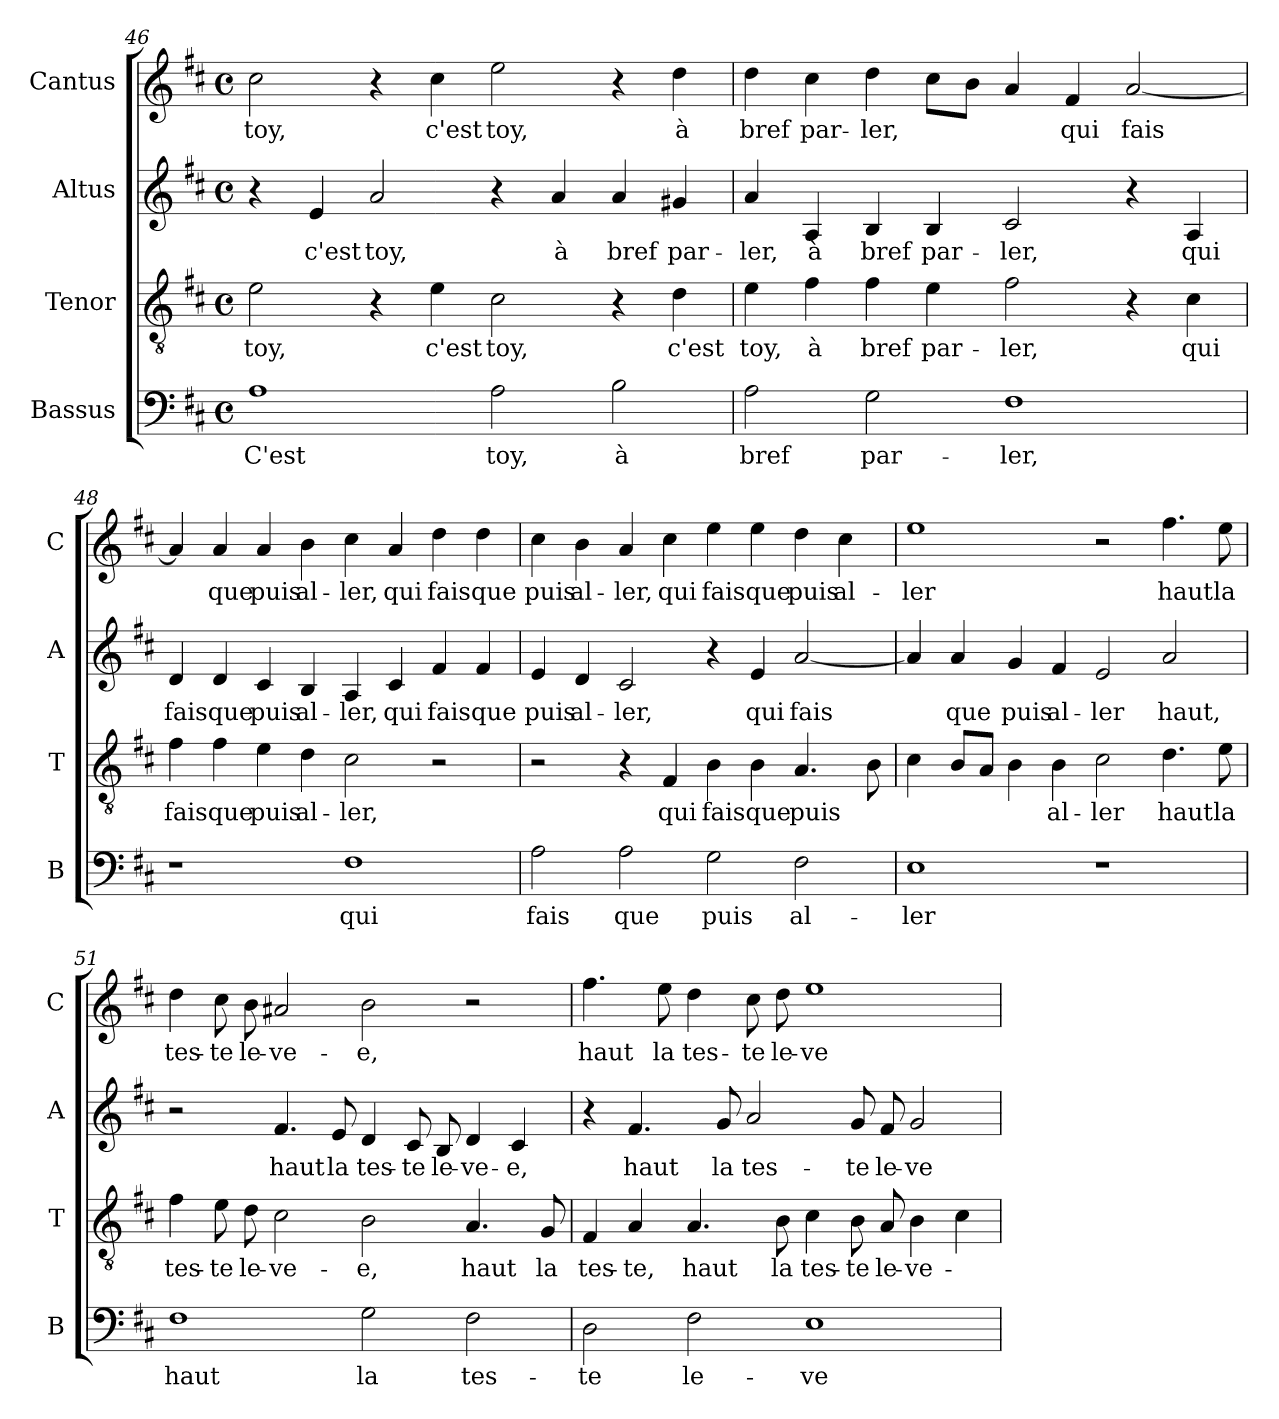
**kern	**text	**kern	**text	**kern	**text	**kern	**text
*part4	*part4	*part3	*part3	*part2	*part2	*part1	*part1
*staff4	*staff4	*staff3	*staff3	*staff2	*staff2	*staff1	*staff1
*I"Bassus	*	*I"Tenor	*	*I"Altus	*	*I"Cantus	*
*I'B	*	*I'T	*	*I'A	*	*I'C	*
*clefF4	*	*clefGv2	*	*clefG2	*	*clefG2	*
*k[f#c#]	*	*k[f#c#]	*	*k[f#c#]	*	*k[f#c#]	*
*D:	*	*D:	*	*D:	*	*D:	*
*M4/4	*	*M4/4	*	*M4/4	*	*M4/4	*
*met(c)	*	*met(c)	*	*met(c)	*	*met(c)	*
=46	=46	=46	=46	=46	=46	=46	=46
!	!LO:LY:b	!	!LO:LY:b	!	!	!	!LO:LY:b
1A	C'est	2e\	toy,	4r	.	2cc#\	toy,
!	!	!	!	!	!LO:LY:b	!	!
.	.	.	.	4e/	c'est	.	.
!	!	!	!	!	!LO:LY:b	!	!
.	.	4r	.	2a/	toy,	4r	.
!	!	!	!LO:LY:b	!	!	!	!LO:LY:b
.	.	4e\	c'est	.	.	4cc#\	c'est
!	!LO:LY:b	!	!LO:LY:b	!	!	!	!LO:LY:b
2A\	toy,	2c#\	toy,	4r	.	2ee\	toy,
!	!	!	!	!	!LO:LY:b	!	!
.	.	.	.	4a/	à	.	.
!	!LO:LY:b	!	!	!	!LO:LY:b	!	!
2B\	à	4r	.	4a/	bref	4r	.
!	!	!	!LO:LY:b	!	!LO:LY:b	!	!LO:LY:b
.	.	4d\	c'est	4g#X/	par-	4dd\	à
!!LO:PB:g=z
=47	=47	=47	=47	=47	=47	=47	=47
!	!LO:LY:b	!	!LO:LY:b	!	!LO:LY:b	!	!LO:LY:b
2A\	bref	4e\	toy,	4a/	-ler,	4dd\	bref
!	!	!	!LO:LY:b	!	!LO:LY:b	!	!LO:LY:b
.	.	4f#\	à	4A/	à	4cc#\	par-
!	!LO:LY:b	!	!LO:LY:b	!	!LO:LY:b	!	!LO:LY:b
2G\	par-	4f#\	bref	4B/	bref	4dd\	-ler,
!	!	!	!LO:LY:b	!	!LO:LY:b	!	!
.	.	4e\	par-	4B/	par-	8cc#\L	.
.	.	.	.	.	.	8b\J	.
!	!LO:LY:b	!	!LO:LY:b	!	!LO:LY:b	!	!
1F#	-ler,	2f#\	-ler,	2c#/	-ler,	4a/	.
!	!	!	!	!	!	!	!LO:LY:b
.	.	.	.	.	.	4f#/	qui
!	!	!	!	!	!	!	!LO:LY:b
.	.	4r	.	4r	.	[2a/	fais
!	!	!	!LO:LY:b	!	!LO:LY:b	!	!
.	.	4c#\	qui	4A/	qui	.	.
=48	=48	=48	=48	=48	=48	=48	=48
!	!	!	!LO:LY:b	!	!LO:LY:b	!	!
1r	.	4f#\	fais	4d/	fais	4a/]	.
!	!	!	!LO:LY:b	!	!LO:LY:b	!	!LO:LY:b
.	.	4f#\	que	4d/	que	4a/	que
!	!	!	!LO:LY:b	!	!LO:LY:b	!	!LO:LY:b
.	.	4e\	puis	4c#/	puis	4a/	puis
!	!	!	!LO:LY:b	!	!LO:LY:b	!	!LO:LY:b
.	.	4d\	al-	4B/	al-	4b\	al-
!	!LO:LY:b	!	!LO:LY:b	!	!LO:LY:b	!	!LO:LY:b
1F#	qui	2c#\	-ler,	4A/	-ler,	4cc#\	-ler,
!	!	!	!	!	!LO:LY:b	!	!LO:LY:b
.	.	.	.	4c#/	qui	4a/	qui
!	!	!	!	!	!LO:LY:b	!	!LO:LY:b
.	.	2r	.	4f#/	fais	4dd\	fais
!	!	!	!	!	!LO:LY:b	!	!LO:LY:b
.	.	.	.	4f#/	que	4dd\	que
=49	=49	=49	=49	=49	=49	=49	=49
!	!LO:LY:b	!	!	!	!LO:LY:b	!	!LO:LY:b
2A\	fais	2r	.	4e/	puis	4cc#\	puis
!	!	!	!	!	!LO:LY:b	!	!LO:LY:b
.	.	.	.	4d/	al-	4b\	al-
!	!LO:LY:b	!	!	!	!LO:LY:b	!	!LO:LY:b
2A\	que	4r	.	2c#/	-ler,	4a/	-ler,
!	!	!	!LO:LY:b	!	!	!	!LO:LY:b
.	.	4F#/	qui	.	.	4cc#\	qui
!	!LO:LY:b	!	!LO:LY:b	!	!	!	!LO:LY:b
2G\	puis	4B\	fais	4r	.	4ee\	fais
!	!	!	!LO:LY:b	!	!LO:LY:b	!	!LO:LY:b
.	.	4B\	que	4e/	qui	4ee\	que
!	!LO:LY:b	!	!LO:LY:b	!	!LO:LY:b	!	!LO:LY:b
2F#\	al-	4.A/	puis	[2a/	fais	4dd\	puis
!	!	!	!	!	!	!	!LO:LY:b
.	.	.	.	.	.	4cc#\	al-
.	.	8B\	.	.	.	.	.
!!LO:LB:g=z
=50	=50	=50	=50	=50	=50	=50	=50
!	!LO:LY:b	!	!	!	!	!	!LO:LY:b
1E	-ler	4c#\	.	4a/]	.	1ee	-ler
!	!	!	!	!	!LO:LY:b	!	!
.	.	8B/L	.	4a/	que	.	.
.	.	8A/J	.	.	.	.	.
!	!	!	!	!	!LO:LY:b	!	!
.	.	4B\	.	4g/	puis	.	.
!	!	!	!LO:LY:b	!	!LO:LY:b	!	!
.	.	4B\	al-	4f#/	al-	.	.
!	!	!	!LO:LY:b	!	!LO:LY:b	!	!
1r	.	2c#\	-ler	2e/	-ler	2r	.
!	!	!	!LO:LY:b	!	!LO:LY:b	!	!LO:LY:b
.	.	4.d\	haut	2a/	haut,	4.ff#\	haut
!	!	!	!LO:LY:b	!	!	!	!LO:LY:b
.	.	8e\	la	.	.	8ee\	la
=51	=51	=51	=51	=51	=51	=51	=51
!	!LO:LY:b	!	!LO:LY:b	!	!	!	!LO:LY:b
1F#	haut	4f#\	tes-	2r	.	4dd\	tes-
!	!	!	!LO:LY:b	!	!	!	!LO:LY:b
.	.	8e\	-te	.	.	8cc#\	-te
!	!	!	!LO:LY:b	!	!	!	!LO:LY:b
.	.	8d\	le-	.	.	8b\	le-
!	!	!	!LO:LY:b	!	!LO:LY:b	!	!LO:LY:b
.	.	2c#\	-ve-	4.f#/	haut	2a#X/	-ve-
!	!	!	!	!	!LO:LY:b	!	!
.	.	.	.	8e/	la	.	.
!	!LO:LY:b	!	!LO:LY:b	!	!LO:LY:b	!	!LO:LY:b
2G\	la	2B\	-e,	4d/	tes-	2b\	-e,
!	!	!	!	!	!LO:LY:b	!	!
.	.	.	.	8c#/	-te	.	.
!	!	!	!	!	!LO:LY:b	!	!
.	.	.	.	8B/	le-	.	.
!	!LO:LY:b	!	!LO:LY:b	!	!LO:LY:b	!	!
2F#\	tes-	4.A/	haut	4d/	-ve-	2r	.
!	!	!	!	!	!LO:LY:b	!	!
.	.	.	.	4c#/	-e,	.	.
!	!	!	!LO:LY:b	!	!	!	!
.	.	8G/	la	.	.	.	.
=52	=52	=52	=52	=52	=52	=52	=52
!	!LO:LY:b	!	!LO:LY:b	!	!	!	!LO:LY:b
2D\	-te	4F#/	tes-	4r	.	4.ff#\	haut
!	!	!	!LO:LY:b	!	!LO:LY:b	!	!
.	.	4A/	-te,	4.f#/	haut	.	.
!	!	!	!	!	!	!	!LO:LY:b
.	.	.	.	.	.	8ee\	la
!	!LO:LY:b	!	!LO:LY:b	!	!	!	!LO:LY:b
2F#\	le-	4.A/	haut	.	.	4dd\	tes-
!	!	!	!	!	!LO:LY:b	!	!
.	.	.	.	8g/	la	.	.
!	!	!	!	!	!LO:LY:b	!	!LO:LY:b
.	.	.	.	2a/	tes-	8cc#\	-te
!	!	!	!LO:LY:b	!	!	!	!LO:LY:b
.	.	8B\	la	.	.	8dd\	le-
!	!LO:LY:b	!	!LO:LY:b	!	!	!	!LO:LY:b
1E	-ve-	4c#\	tes-	.	.	1ee	-ve-
!	!	!	!LO:LY:b	!	!LO:LY:b	!	!
.	.	8B\	-te	8g/	-te	.	.
!	!	!	!LO:LY:b	!	!LO:LY:b	!	!
.	.	8A/	le-	8f#/	le-	.	.
!	!	!	!LO:LY:b	!	!LO:LY:b	!	!
.	.	4B\	-ve-	2g/	-ve-	.	.
.	.	4c#\	.	.	.	.	.
=	=	=	=	=	=	=	=
*-	*-	*-	*-	*-	*-	*-	*-
